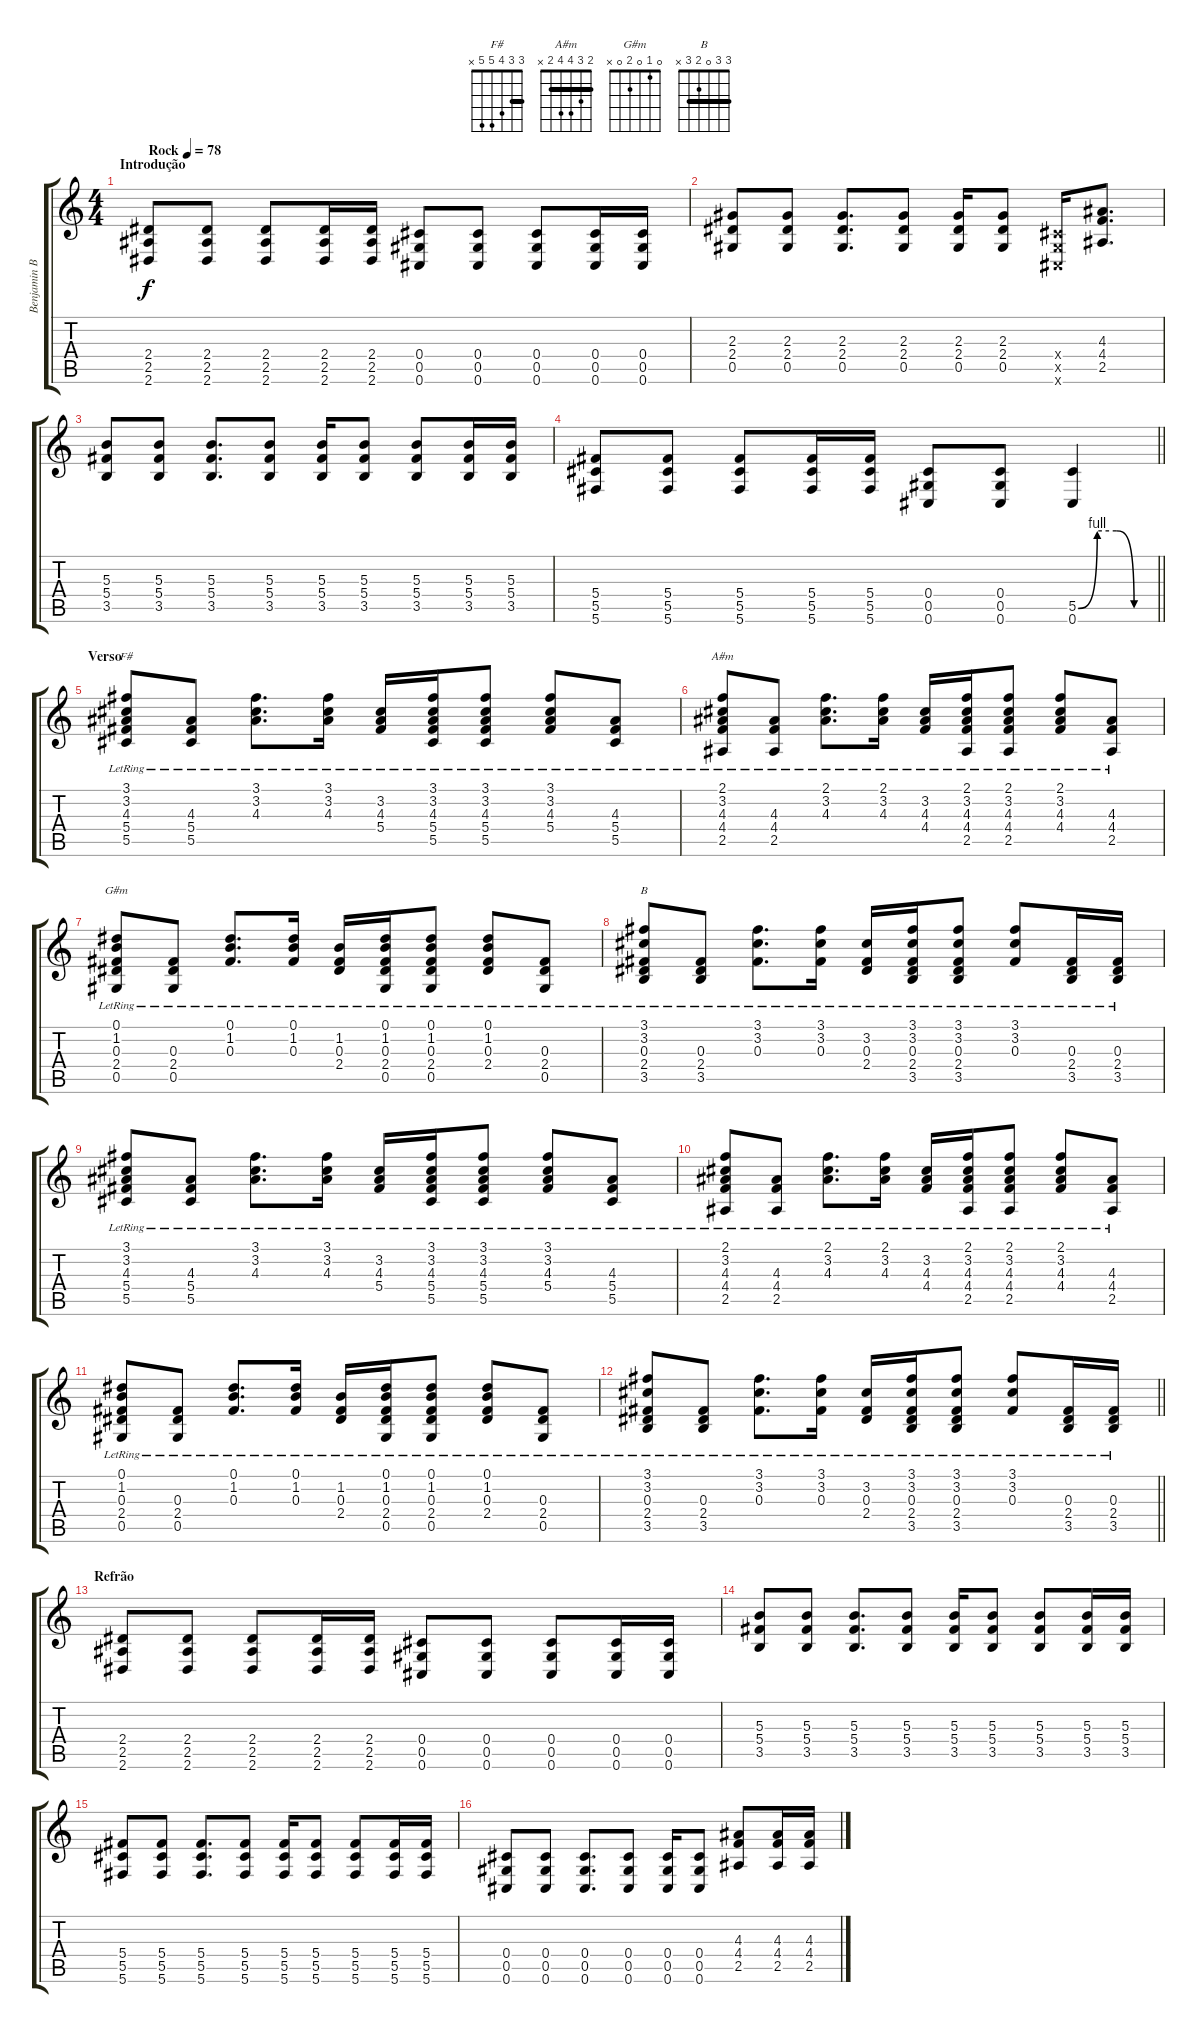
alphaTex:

\track ("Benjamin Burnley" "Benjamin B") {instrument distortionguitar}
\staff {score tabs}
\tuning (Eb4 Bb3 Gb3 Db3 Ab2 Db2) {hide}
\chord ("F#" 3 3 4 5 5 x) {barre 3}
\chord ("A#m" 2 3 4 4 2 x) {barre 2}
\chord ("G#m" 0 1 0 2 0 x)
\chord ("B" 3 3 0 2 3 x) {barre 3}
\ts (4 4)
\section ("" "Introdução")
\tempo (78 "Rock")
\clef g2
\ks c
(2.4 2.5 2.6).8{dy f instrument distortionguitar} (2.4 2.5 2.6).8 (2.4 2.5 2.6).8 (2.4 2.5 2.6).16 (2.4 2.5 2.6).16 (0.4 0.5 0.6).8 (0.4 0.5 0.6).8 (0.4 0.5 0.6).8 (0.4 0.5 0.6).16 (0.4 0.5 0.6).16 |
(2.3 2.4 0.5).8 (2.3 2.4 0.5).8 (2.3 2.4 0.5).8{d} (2.3 2.4 0.5).8 (2.3 2.4 0.5).16 (2.3 2.4 0.5).8 (0.4{x} 0.5{x} 0.6{x}).16 (4.3 4.4 2.5).8{d} |
(5.3 5.4 3.5).8 (5.3 5.4 3.5).8 (5.3 5.4 3.5).8{d} (5.3 5.4 3.5).8 (5.3 5.4 3.5).16 (5.3 5.4 3.5).8 (5.3 5.4 3.5).8 (5.3 5.4 3.5).16 (5.3 5.4 3.5).16 |
\barLineRight lightlight
(5.4 5.5 5.6).8 (5.4 5.5 5.6).8 (5.4 5.5 5.6).8 (5.4 5.5 5.6).16 (5.4 5.5 5.6).16 (0.4 0.5 0.6).8 (0.4 0.5 0.6).8 (5.5{be (custom 0 0 15 4 30 4 44 0 60 0)} 0.6).4 |
\section ("" "Verso")
(3.1{lr} 3.2{lr} 4.3{lr} 5.4{lr} 5.5{lr}).8{ch "F#" volume 4 instrument acousticguitarsteel} (4.3{lr} 5.4{lr} 5.5{lr}).8 (3.1{lr} 3.2{lr} 4.3{lr}).8{d} (3.1{lr} 3.2{lr} 4.3{lr}).16 (3.2{lr} 4.3{lr} 5.4{lr}).16 (3.1{lr} 3.2{lr} 4.3{lr} 5.4{lr} 5.5{lr}).16 (3.1{lr} 3.2{lr} 4.3{lr} 5.4{lr} 5.5{lr}).8 (3.1{lr} 3.2{lr} 4.3{lr} 5.4{lr}).8 (4.3{lr} 5.4{lr} 5.5{lr}).8 |
(2.1{lr} 3.2{lr} 4.3{lr} 4.4{lr} 2.5{lr}).8{ch "A#m"} (4.3{lr} 4.4{lr} 2.5{lr}).8 (2.1{lr} 3.2{lr} 4.3{lr}).8{d} (2.1{lr} 3.2{lr} 4.3{lr}).16 (3.2{lr} 4.3{lr} 4.4{lr}).16 (2.1{lr} 3.2{lr} 4.3{lr} 4.4{lr} 2.5{lr}).16 (2.1{lr} 3.2{lr} 4.3{lr} 4.4{lr} 2.5{lr}).8 (2.1{lr} 3.2{lr} 4.3{lr} 4.4{lr}).8 (4.3{lr} 4.4{lr} 2.5{lr}).8 |
(0.1{lr} 1.2{lr} 0.3{lr} 2.4{lr} 0.5{lr}).8{ch "G#m"} (0.3{lr} 2.4{lr} 0.5{lr}).8 (0.1{lr} 1.2{lr} 0.3{lr}).8{d} (0.1{lr} 1.2{lr} 0.3{lr}).16 (1.2{lr} 0.3{lr} 2.4{lr}).16 (0.1{lr} 1.2{lr} 0.3{lr} 2.4{lr} 0.5{lr}).16 (0.1{lr} 1.2{lr} 0.3{lr} 2.4{lr} 0.5{lr}).8 (0.1{lr} 1.2{lr} 0.3{lr} 2.4{lr}).8 (0.3{lr} 2.4{lr} 0.5{lr}).8 |
(3.1{lr} 3.2{lr} 0.3{lr} 2.4{lr} 3.5{lr}).8{ch "B"} (0.3{lr} 2.4{lr} 3.5{lr}).8 (3.1{lr} 3.2{lr} 0.3{lr}).8{d} (3.1{lr} 3.2{lr} 0.3{lr}).16 (3.2{lr} 0.3{lr} 2.4{lr}).16 (3.1{lr} 3.2{lr} 0.3{lr} 2.4{lr} 3.5{lr}).16 (3.1{lr} 3.2{lr} 0.3{lr} 2.4{lr} 3.5{lr}).8 (3.1{lr} 3.2{lr} 0.3{lr}).8 (0.3{lr} 2.4{lr} 3.5{lr}).16 (0.3{lr} 2.4{lr} 3.5{lr}).16 |
(3.1{lr} 3.2{lr} 4.3{lr} 5.4{lr} 5.5{lr}).8 (4.3{lr} 5.4{lr} 5.5{lr}).8 (3.1{lr} 3.2{lr} 4.3{lr}).8{d} (3.1{lr} 3.2{lr} 4.3{lr}).16 (3.2{lr} 4.3{lr} 5.4{lr}).16 (3.1{lr} 3.2{lr} 4.3{lr} 5.4{lr} 5.5{lr}).16 (3.1{lr} 3.2{lr} 4.3{lr} 5.4{lr} 5.5{lr}).8 (3.1{lr} 3.2{lr} 4.3{lr} 5.4{lr}).8 (4.3{lr} 5.4{lr} 5.5{lr}).8 |
(2.1{lr} 3.2{lr} 4.3{lr} 4.4{lr} 2.5{lr}).8 (4.3{lr} 4.4{lr} 2.5{lr}).8 (2.1{lr} 3.2{lr} 4.3{lr}).8{d} (2.1{lr} 3.2{lr} 4.3{lr}).16 (3.2{lr} 4.3{lr} 4.4{lr}).16 (2.1{lr} 3.2{lr} 4.3{lr} 4.4{lr} 2.5{lr}).16 (2.1{lr} 3.2{lr} 4.3{lr} 4.4{lr} 2.5{lr}).8 (2.1{lr} 3.2{lr} 4.3{lr} 4.4{lr}).8 (4.3{lr} 4.4{lr} 2.5{lr}).8 |
(0.1{lr} 1.2{lr} 0.3{lr} 2.4{lr} 0.5{lr}).8 (0.3{lr} 2.4{lr} 0.5{lr}).8 (0.1{lr} 1.2{lr} 0.3{lr}).8{d} (0.1{lr} 1.2{lr} 0.3{lr}).16 (1.2{lr} 0.3{lr} 2.4{lr}).16 (0.1{lr} 1.2{lr} 0.3{lr} 2.4{lr} 0.5{lr}).16 (0.1{lr} 1.2{lr} 0.3{lr} 2.4{lr} 0.5{lr}).8 (0.1{lr} 1.2{lr} 0.3{lr} 2.4{lr}).8 (0.3{lr} 2.4{lr} 0.5{lr}).8 |
\barLineRight lightlight
(3.1{lr} 3.2{lr} 0.3{lr} 2.4{lr} 3.5{lr}).8 (0.3{lr} 2.4{lr} 3.5{lr}).8 (3.1{lr} 3.2{lr} 0.3{lr}).8{d} (3.1{lr} 3.2{lr} 0.3{lr}).16 (3.2{lr} 0.3{lr} 2.4{lr}).16 (3.1{lr} 3.2{lr} 0.3{lr} 2.4{lr} 3.5{lr}).16 (3.1{lr} 3.2{lr} 0.3{lr} 2.4{lr} 3.5{lr}).8 (3.1{lr} 3.2{lr} 0.3{lr}).8 (0.3{lr} 2.4{lr} 3.5{lr}).16 (0.3{lr} 2.4{lr} 3.5{lr}).16 |
\section ("" "Refrão")
(2.4 2.5 2.6).8{volume 13 instrument distortionguitar} (2.4 2.5 2.6).8 (2.4 2.5 2.6).8 (2.4 2.5 2.6).16 (2.4 2.5 2.6).16 (0.4 0.5 0.6).8 (0.4 0.5 0.6).8 (0.4 0.5 0.6).8 (0.4 0.5 0.6).16 (0.4 0.5 0.6).16 |
(5.3 5.4 3.5).8 (5.3 5.4 3.5).8 (5.3 5.4 3.5).8{d} (5.3 5.4 3.5).8 (5.3 5.4 3.5).16 (5.3 5.4 3.5).8 (5.3 5.4 3.5).8 (5.3 5.4 3.5).16 (5.3 5.4 3.5).16 |
(5.4 5.5 5.6).8 (5.4 5.5 5.6).8 (5.4 5.5 5.6).8{d} (5.4 5.5 5.6).8 (5.4 5.5 5.6).16 (5.4 5.5 5.6).8 (5.4 5.5 5.6).8 (5.4 5.5 5.6).16 (5.4 5.5 5.6).16 |
(0.4 0.5 0.6).8 (0.4 0.5 0.6).8 (0.4 0.5 0.6).8{d} (0.4 0.5 0.6).8 (0.4 0.5 0.6).16 (0.4 0.5 0.6).8 (4.3 4.4 2.5).8 (4.3 4.4 2.5).16 (4.3 4.4 2.5).16
